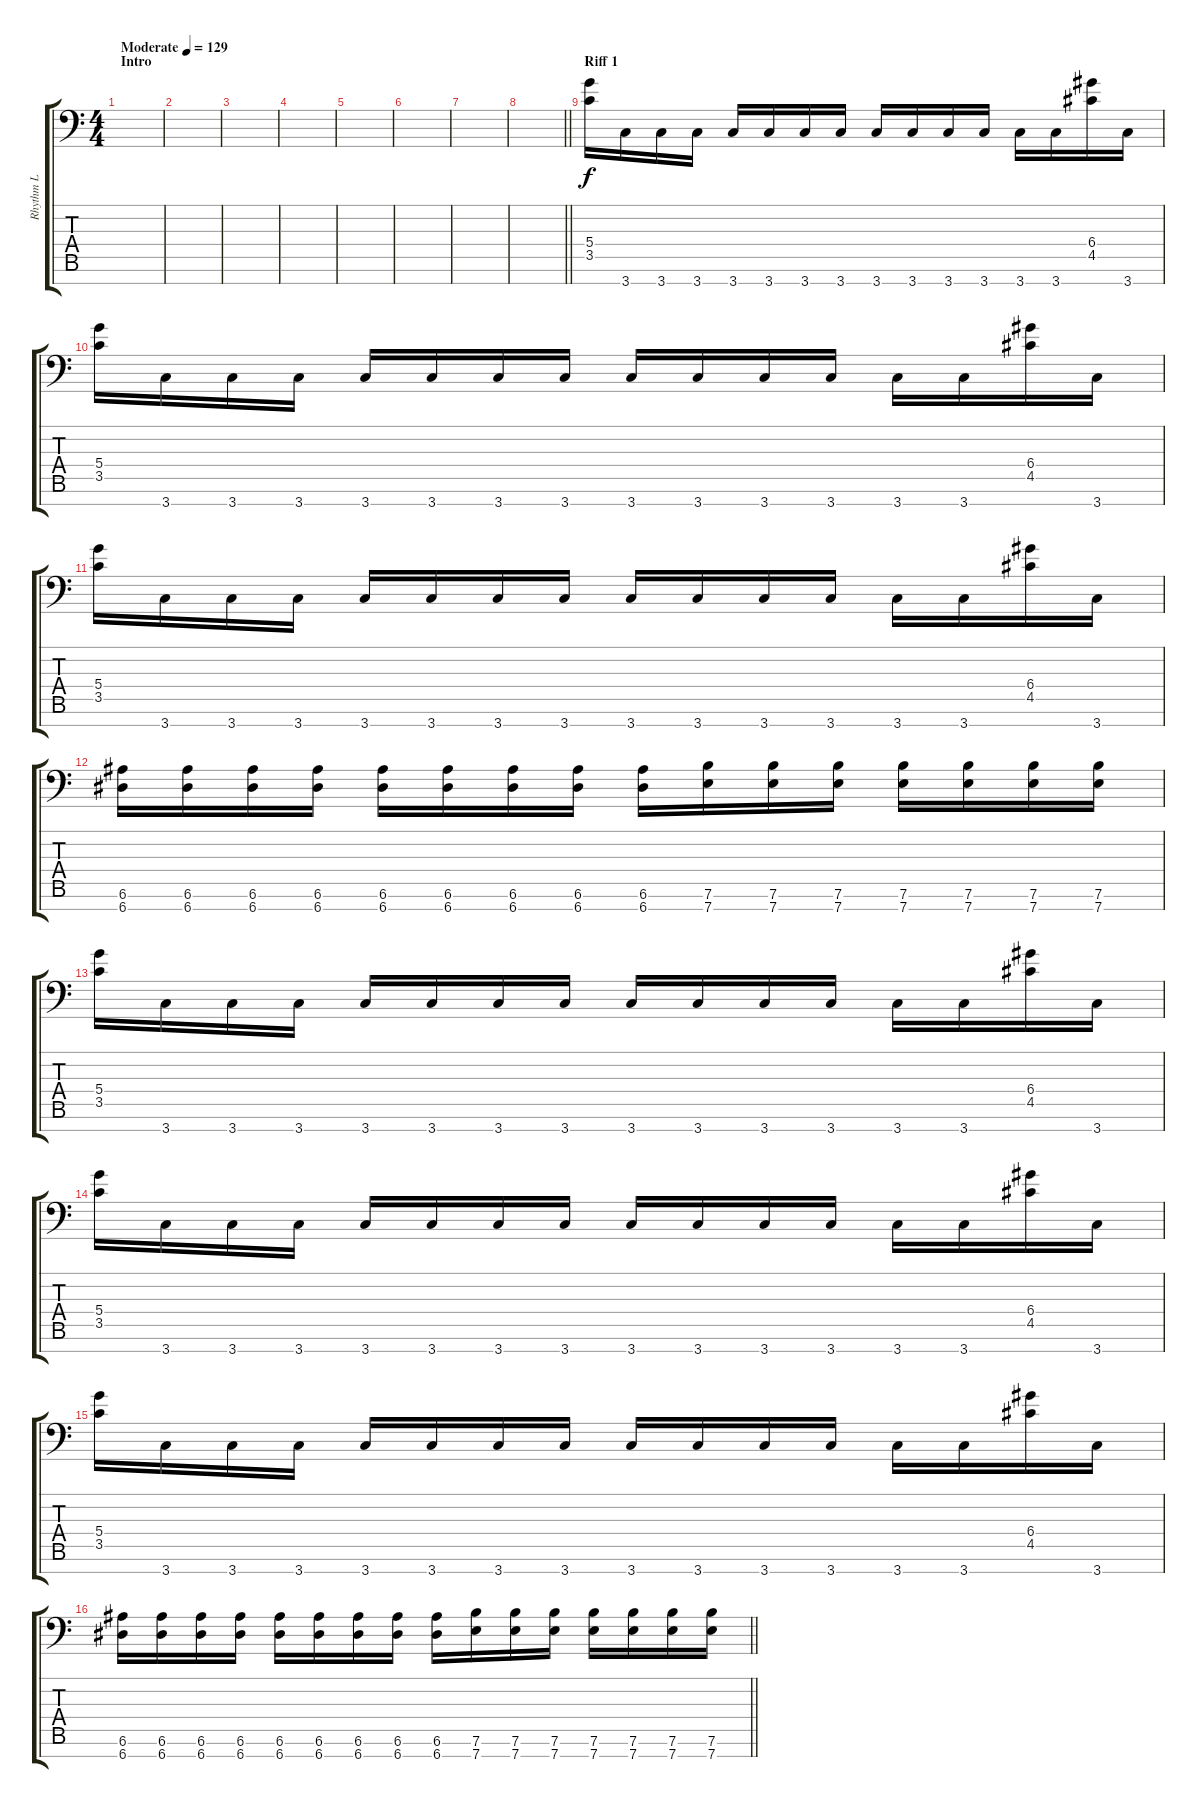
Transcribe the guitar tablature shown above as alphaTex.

\track ("Rhythm L" "Rhythm L") {instrument distortionguitar}
\staff {score tabs}
\tuning (E4 B3 G3 D3 A2 E2 A1) {hide}
\ts (4 4)
\section ("" "Intro")
\tempo (129 "Moderate")
\clef f4
\ks c
|
|
|
|
|
|
|
\barLineRight lightlight
|
\section ("" "Riff 1")
(5.4 3.5).16 3.7.16 3.7.16 3.7.16 3.7.16 3.7.16 3.7.16 3.7.16 3.7.16 3.7.16 3.7.16 3.7.16 3.7.16 3.7.16 (6.4 4.5).16 3.7.16 |
(5.4 3.5).16 3.7.16 3.7.16 3.7.16 3.7.16 3.7.16 3.7.16 3.7.16 3.7.16 3.7.16 3.7.16 3.7.16 3.7.16 3.7.16 (6.4 4.5).16 3.7.16 |
(5.4 3.5).16 3.7.16 3.7.16 3.7.16 3.7.16 3.7.16 3.7.16 3.7.16 3.7.16 3.7.16 3.7.16 3.7.16 3.7.16 3.7.16 (6.4 4.5).16 3.7.16 |
(6.6 6.7).16 (6.6 6.7).16 (6.6 6.7).16 (6.6 6.7).16 (6.6 6.7).16 (6.6 6.7).16 (6.6 6.7).16 (6.6 6.7).16 (6.6 6.7).16 (7.6 7.7).16 (7.6 7.7).16 (7.6 7.7).16 (7.6 7.7).16 (7.6 7.7).16 (7.6 7.7).16 (7.6 7.7).16 |
(5.4 3.5).16 3.7.16 3.7.16 3.7.16 3.7.16 3.7.16 3.7.16 3.7.16 3.7.16 3.7.16 3.7.16 3.7.16 3.7.16 3.7.16 (6.4 4.5).16 3.7.16 |
(5.4 3.5).16 3.7.16 3.7.16 3.7.16 3.7.16 3.7.16 3.7.16 3.7.16 3.7.16 3.7.16 3.7.16 3.7.16 3.7.16 3.7.16 (6.4 4.5).16 3.7.16 |
(5.4 3.5).16 3.7.16 3.7.16 3.7.16 3.7.16 3.7.16 3.7.16 3.7.16 3.7.16 3.7.16 3.7.16 3.7.16 3.7.16 3.7.16 (6.4 4.5).16 3.7.16 |
\barLineRight lightlight
(6.6 6.7).16 (6.6 6.7).16 (6.6 6.7).16 (6.6 6.7).16 (6.6 6.7).16 (6.6 6.7).16 (6.6 6.7).16 (6.6 6.7).16 (6.6 6.7).16 (7.6 7.7).16 (7.6 7.7).16 (7.6 7.7).16 (7.6 7.7).16 (7.6 7.7).16 (7.6 7.7).16 (7.6 7.7).16
